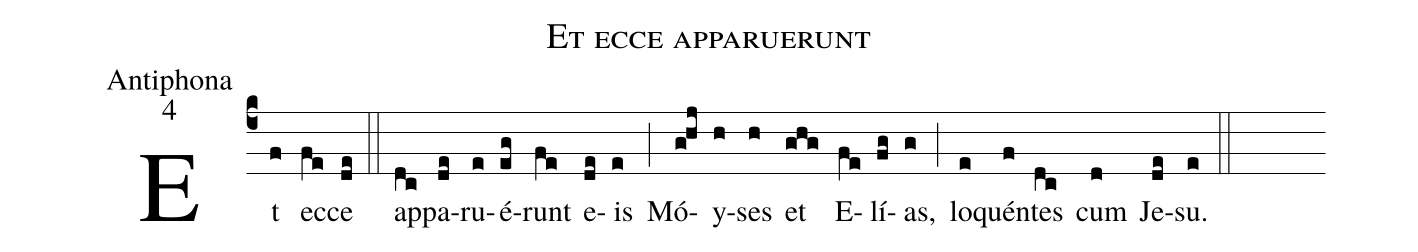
name:Et ecce apparuerunt;
office-part:Antiphona;
mode:4;
%%
(c4) Et(f) ec(fe)ce(de) (::)
ap(dc)pa(de)ru(e)é(eg)runt(fe) e(de)is(e) (;) Mó(g!hj)y(h)ses(h) et(ghg) E(fe)lí(fg)as,(g) (;) lo(e)quén(f)tes(dc) cum(d) Je(de)su.(e) (::)
